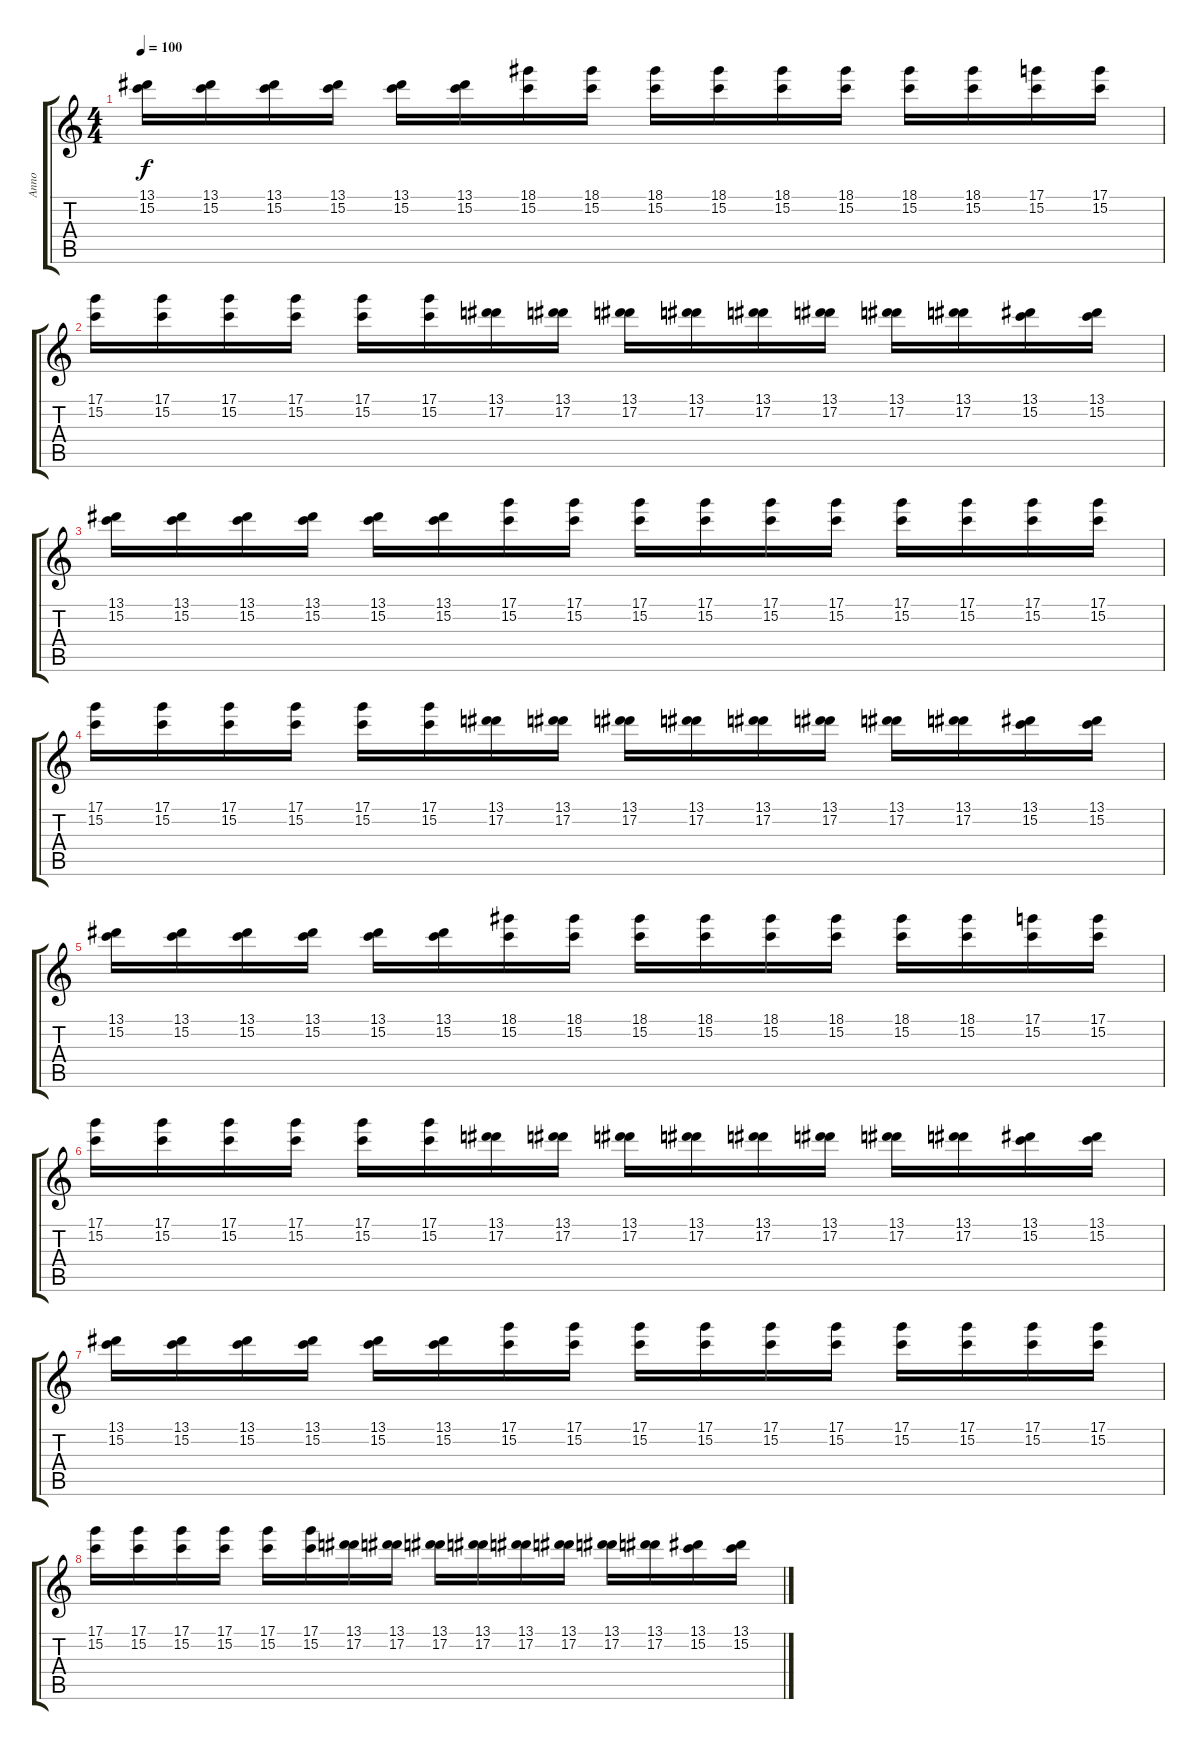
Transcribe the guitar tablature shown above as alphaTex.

\track ("Anno" "Anno") {instrument distortionguitar}
\staff {score tabs}
\tuning (D4 A3 F3 C3 G2 C2) {hide}
\ts (4 4)
\tempo 100
\clef g2
\ks c
(13.1 15.2).16{dy f} (13.1 15.2).16 (13.1 15.2).16 (13.1 15.2).16 (13.1 15.2).16 (13.1 15.2).16 (18.1 15.2).16 (18.1 15.2).16 (18.1 15.2).16 (18.1 15.2).16 (18.1 15.2).16 (18.1 15.2).16 (18.1 15.2).16 (18.1 15.2).16 (17.1 15.2).16 (17.1 15.2).16 |
(17.1 15.2).16 (17.1 15.2).16 (17.1 15.2).16 (17.1 15.2).16 (17.1 15.2).16 (17.1 15.2).16 (13.1 17.2).16 (13.1 17.2).16 (13.1 17.2).16 (13.1 17.2).16 (13.1 17.2).16 (13.1 17.2).16 (13.1 17.2).16 (13.1 17.2).16 (13.1 15.2).16 (13.1 15.2).16 |
(13.1 15.2).16 (13.1 15.2).16 (13.1 15.2).16 (13.1 15.2).16 (13.1 15.2).16 (13.1 15.2).16 (17.1 15.2).16 (17.1 15.2).16 (17.1 15.2).16 (17.1 15.2).16 (17.1 15.2).16 (17.1 15.2).16 (17.1 15.2).16 (17.1 15.2).16 (17.1 15.2).16 (17.1 15.2).16 |
(17.1 15.2).16 (17.1 15.2).16 (17.1 15.2).16 (17.1 15.2).16 (17.1 15.2).16 (17.1 15.2).16 (13.1 17.2).16 (13.1 17.2).16 (13.1 17.2).16 (13.1 17.2).16 (13.1 17.2).16 (13.1 17.2).16 (13.1 17.2).16 (13.1 17.2).16 (13.1 15.2).16 (13.1 15.2).16 |
(13.1 15.2).16 (13.1 15.2).16 (13.1 15.2).16 (13.1 15.2).16 (13.1 15.2).16 (13.1 15.2).16 (18.1 15.2).16 (18.1 15.2).16 (18.1 15.2).16 (18.1 15.2).16 (18.1 15.2).16 (18.1 15.2).16 (18.1 15.2).16 (18.1 15.2).16 (17.1 15.2).16 (17.1 15.2).16 |
(17.1 15.2).16 (17.1 15.2).16 (17.1 15.2).16 (17.1 15.2).16 (17.1 15.2).16 (17.1 15.2).16 (13.1 17.2).16 (13.1 17.2).16 (13.1 17.2).16 (13.1 17.2).16 (13.1 17.2).16 (13.1 17.2).16 (13.1 17.2).16 (13.1 17.2).16 (13.1 15.2).16 (13.1 15.2).16 |
(13.1 15.2).16 (13.1 15.2).16 (13.1 15.2).16 (13.1 15.2).16 (13.1 15.2).16 (13.1 15.2).16 (17.1 15.2).16 (17.1 15.2).16 (17.1 15.2).16 (17.1 15.2).16 (17.1 15.2).16 (17.1 15.2).16 (17.1 15.2).16 (17.1 15.2).16 (17.1 15.2).16 (17.1 15.2).16 |
(17.1 15.2).16 (17.1 15.2).16 (17.1 15.2).16 (17.1 15.2).16 (17.1 15.2).16 (17.1 15.2).16 (13.1 17.2).16 (13.1 17.2).16 (13.1 17.2).16 (13.1 17.2).16 (13.1 17.2).16 (13.1 17.2).16 (13.1 17.2).16 (13.1 17.2).16 (13.1 15.2).16 (13.1 15.2).16
